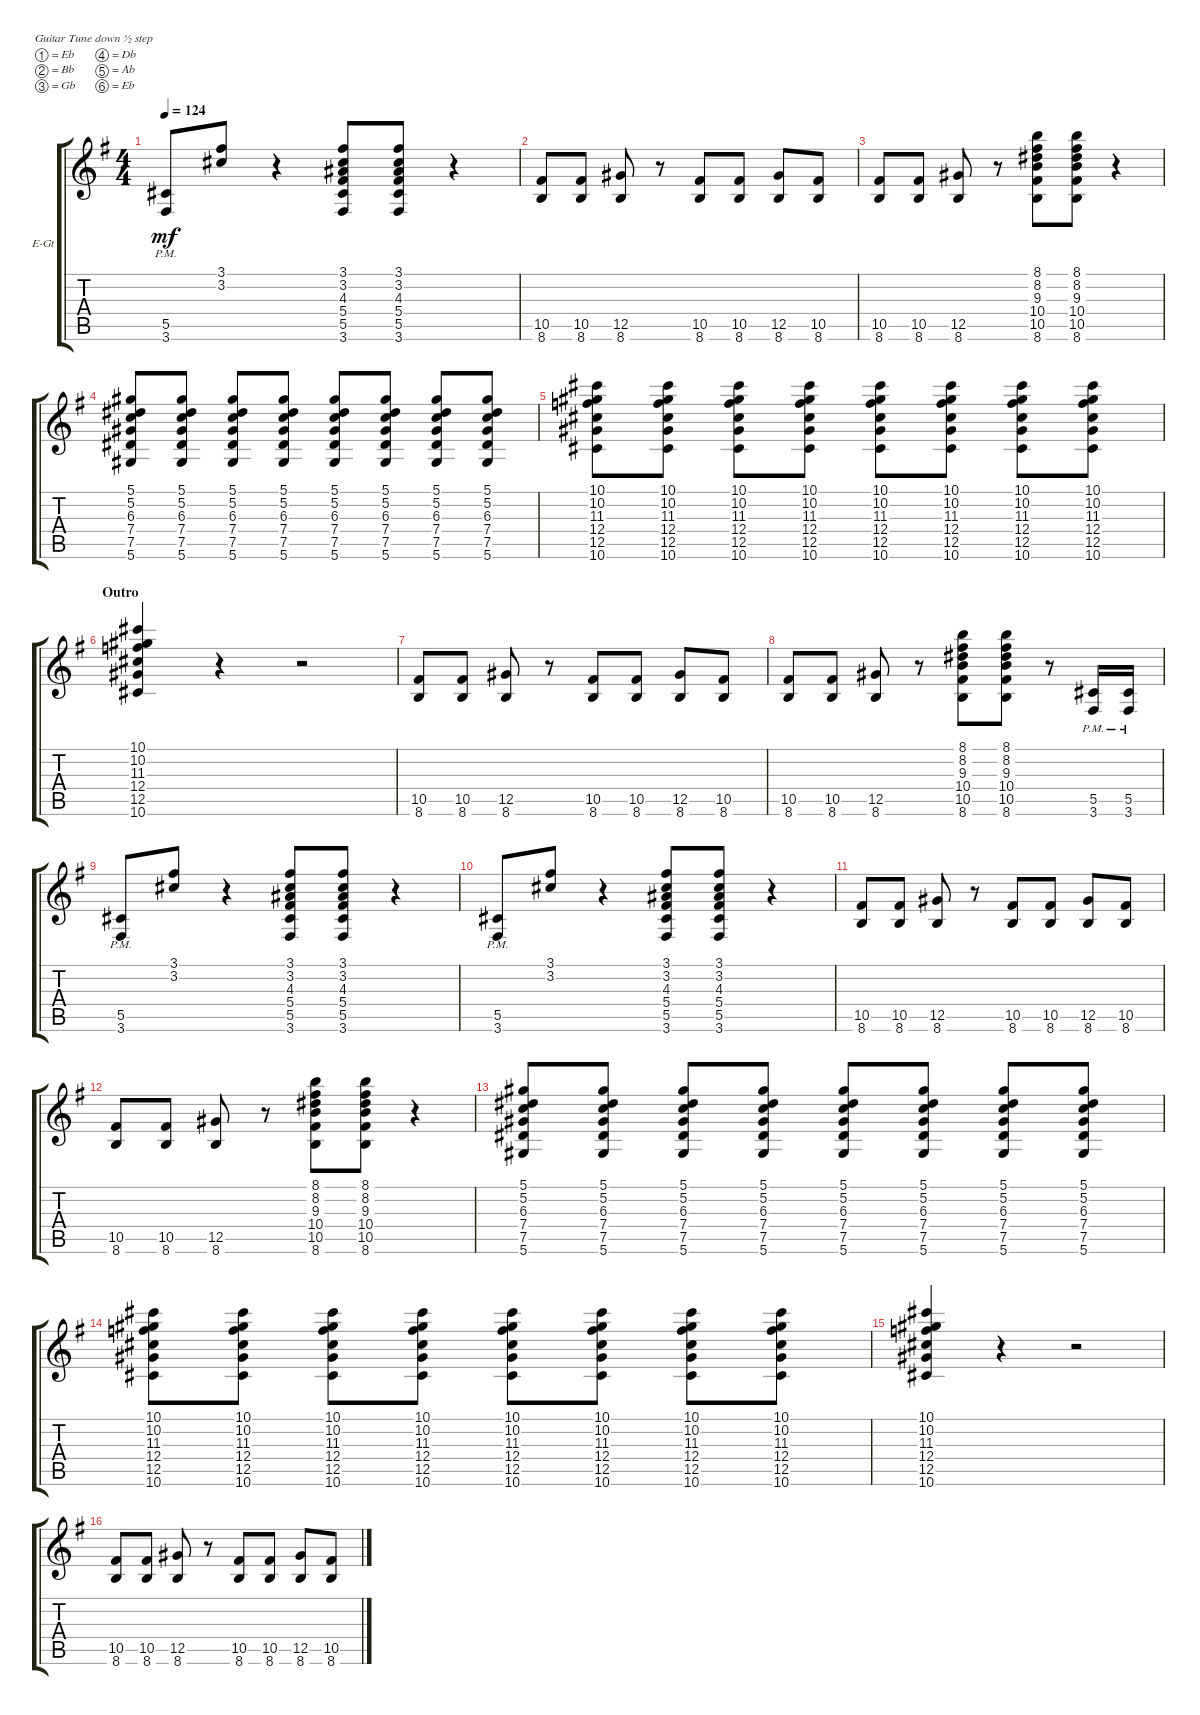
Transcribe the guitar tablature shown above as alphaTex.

\defaultSystemsLayout 4
\bracketExtendMode groupsimilarinstruments
\firstSystemTrackNameOrientation horizontal
\otherSystemsTrackNameOrientation horizontal
\track ("PAUL STANLEY" "E-Gt") {instrument distortionguitar}
\staff {score tabs}
\tuning (Eb4 Bb3 Gb3 Db3 Ab2 Eb2)
\ts (4 4)
\tempo 124
\clef g2
\ks g
(3.6 5.5{pm}).8{dy mf} (3.1 3.2).8 r.4 (3.1 3.2 4.3 5.4 5.5 3.6).8 (3.6 5.5 5.4 4.3 3.2 3.1).8 r.4 |
(8.6 10.5).8 (10.5 8.6).8 (8.6 12.5).8 r.8 (8.6 10.5).8 (10.5 8.6).8 (8.6 12.5).8 (10.5 8.6).8 |
(8.6 10.5).8 (10.5 8.6).8 (8.6 12.5).8 r.8 (8.6 10.5 10.4 9.3 8.2 8.1).8 (8.1 8.2 9.3 10.4 10.5 8.6).8 r.4 |
(5.1 5.2 6.3 7.4 7.5 5.6).8 (5.1 5.2 6.3 7.4 7.5 5.6).8 (5.1 5.2 6.3 7.4 7.5 5.6).8 (5.1 5.2 6.3 7.4 7.5 5.6).8 (5.1 5.2 6.3 7.4 7.5 5.6).8 (5.1 5.2 6.3 7.4 7.5 5.6).8 (5.1 5.2 6.3 7.4 7.5 5.6).8 (5.1 5.2 6.3 7.4 7.5 5.6).8 |
(10.6 12.5 12.4 11.3 10.2 10.1).8 (10.6 12.5 12.4 11.3 10.2 10.1).8 (10.6 12.5 12.4 11.3 10.2 10.1).8 (10.6 12.5 12.4 11.3 10.2 10.1).8 (10.6 12.5 12.4 11.3 10.2 10.1).8 (10.6 12.5 12.4 11.3 10.2 10.1).8 (10.6 12.5 12.4 11.3 10.2 10.1).8 (10.6 12.5 12.4 11.3 10.2 10.1).8 |
\section ("" "Outro")
(10.6 12.5 12.4 11.3 10.2 10.1).4{beam invert} r.4 r.2 |
(8.6 10.5).8 (10.5 8.6).8 (8.6 12.5).8 r.8 (8.6 10.5).8 (10.5 8.6).8 (8.6 12.5).8 (10.5 8.6).8 |
(8.6 10.5).8 (10.5 8.6).8 (8.6 12.5).8 r.8 (8.6 10.5 10.4 9.3 8.2 8.1).8 (8.1 8.2 9.3 10.4 10.5 8.6).8 r.8 (5.5{pm} 3.6).16 (3.6 5.5{pm}).16 |
(3.6 5.5{pm}).8 (3.1 3.2).8 r.4 (3.1 3.2 4.3 5.4 5.5 3.6).8 (3.6 5.5 5.4 4.3 3.2 3.1).8 r.4 |
(3.6 5.5{pm}).8 (3.1 3.2).8 r.4 (3.1 3.2 4.3 5.4 5.5 3.6).8 (3.6 5.5 5.4 4.3 3.2 3.1).8 r.4 |
(8.6 10.5).8 (10.5 8.6).8 (8.6 12.5).8 r.8 (8.6 10.5).8 (10.5 8.6).8 (8.6 12.5).8 (10.5 8.6).8 |
(8.6 10.5).8 (10.5 8.6).8 (8.6 12.5).8 r.8 (8.6 10.5 10.4 9.3 8.2 8.1).8 (8.1 8.2 9.3 10.4 10.5 8.6).8 r.4 |
(5.1 5.2 6.3 7.4 7.5 5.6).8 (5.1 5.2 6.3 7.4 7.5 5.6).8 (5.1 5.2 6.3 7.4 7.5 5.6).8 (5.1 5.2 6.3 7.4 7.5 5.6).8 (5.1 5.2 6.3 7.4 7.5 5.6).8 (5.1 5.2 6.3 7.4 7.5 5.6).8 (5.1 5.2 6.3 7.4 7.5 5.6).8 (5.1 5.2 6.3 7.4 7.5 5.6).8 |
(10.6 12.5 12.4 11.3 10.2 10.1).8 (10.6 12.5 12.4 11.3 10.2 10.1).8 (10.6 12.5 12.4 11.3 10.2 10.1).8 (10.6 12.5 12.4 11.3 10.2 10.1).8 (10.6 12.5 12.4 11.3 10.2 10.1).8 (10.6 12.5 12.4 11.3 10.2 10.1).8 (10.6 12.5 12.4 11.3 10.2 10.1).8 (10.6 12.5 12.4 11.3 10.2 10.1).8 |
(10.6 12.5 12.4 11.3 10.2 10.1).4{beam invert} r.4 r.2 |
(8.6 10.5).8 (10.5 8.6).8 (8.6 12.5).8 r.8 (8.6 10.5).8 (10.5 8.6).8 (8.6 12.5).8 (10.5 8.6).8
